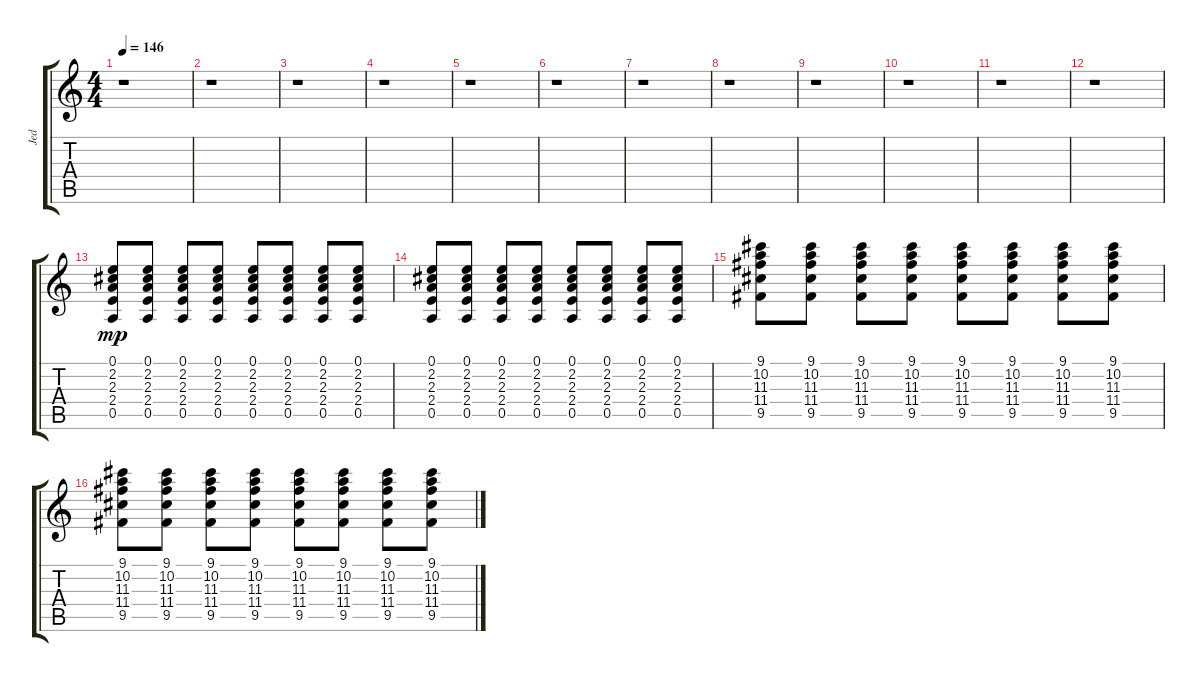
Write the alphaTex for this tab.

\track ("Jed" "Jed") {instrument overdrivenguitar}
\staff {score tabs}
\tuning (E4 B3 G3 D3 A2 E2) {hide}
\ts (4 4)
\tempo 146
\clef g2
\ks c
r.1{dy mf} |
r.1 |
r.1 |
r.1 |
r.1 |
r.1 |
r.1 |
r.1 |
r.1 |
r.1 |
r.1 |
r.1 |
(0.1 2.2 2.3 2.4 0.5).8{dy mp} (0.1 2.2 2.3 2.4 0.5).8 (0.1 2.2 2.3 2.4 0.5).8 (0.1 2.2 2.3 2.4 0.5).8 (0.1 2.2 2.3 2.4 0.5).8 (0.1 2.2 2.3 2.4 0.5).8 (0.1 2.2 2.3 2.4 0.5).8 (0.1 2.2 2.3 2.4 0.5).8 |
(0.1 2.2 2.3 2.4 0.5).8 (0.1 2.2 2.3 2.4 0.5).8 (0.1 2.2 2.3 2.4 0.5).8 (0.1 2.2 2.3 2.4 0.5).8 (0.1 2.2 2.3 2.4 0.5).8 (0.1 2.2 2.3 2.4 0.5).8 (0.1 2.2 2.3 2.4 0.5).8 (0.1 2.2 2.3 2.4 0.5).8 |
(9.1 10.2 11.3 11.4 9.5).8 (9.1 10.2 11.3 11.4 9.5).8 (9.1 10.2 11.3 11.4 9.5).8 (9.1 10.2 11.3 11.4 9.5).8 (9.1 10.2 11.3 11.4 9.5).8 (9.1 10.2 11.3 11.4 9.5).8 (9.1 10.2 11.3 11.4 9.5).8 (9.1 10.2 11.3 11.4 9.5).8 |
(9.1 10.2 11.3 11.4 9.5).8 (9.1 10.2 11.3 11.4 9.5).8 (9.1 10.2 11.3 11.4 9.5).8 (9.1 10.2 11.3 11.4 9.5).8 (9.1 10.2 11.3 11.4 9.5).8 (9.1 10.2 11.3 11.4 9.5).8 (9.1 10.2 11.3 11.4 9.5).8 (9.1 10.2 11.3 11.4 9.5).8
